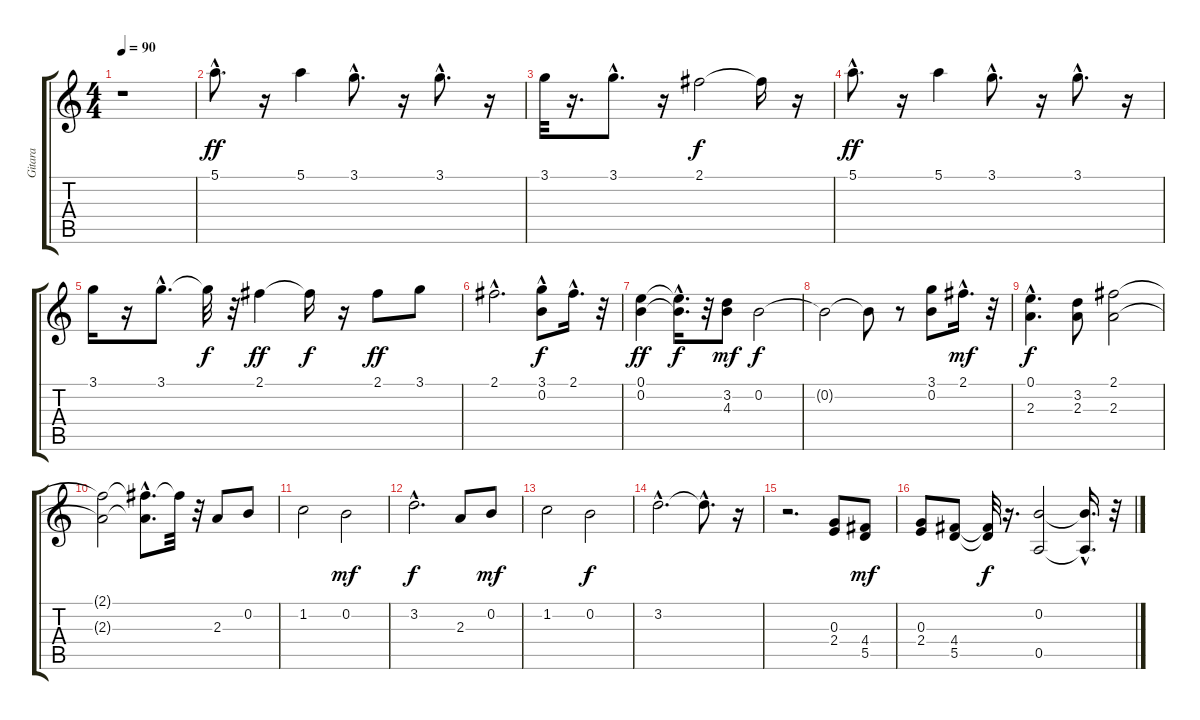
\track ("Gitara" "Gitara") {instrument overdrivenguitar}
\staff {score tabs}
\tuning (E4 B3 G3 D3 A2 E2) {hide}
\ts (4 4)
\tempo 90
\clef g2
\ks c
r.1{dy ff instrument overdrivenguitar} |
5.1{hac}.8{d} r.16 5.1.4 3.1{hac}.8{d} r.16 3.1{hac}.8{d} r.16 |
3.1.32 r.16{d} 3.1{hac}.8{d} r.16 2.1.2{dy f} 2.1{t}.16 r.16 |
5.1{hac}.8{d dy ff} r.16 5.1.4 3.1{hac}.8{d} r.16 3.1{hac}.8{d} r.16 |
3.1.16 r.16 3.1{hac}.8{d} 3.1{t}.32{dy f} r.32 2.1.4{dy ff} 2.1{t}.16{dy f} r.16 2.1.8{dy ff} 3.1.8 |
2.1{hac}.2{d} (3.1 0.2{hac}).8{dy f} 2.1{hac}.16{d} r.32 |
(0.1 0.2).4{dy ff} (0.1{hac t} 0.2{t}).16{d dy f} r.32 (3.2 4.3).8{dy mf} 0.2.2{dy f} |
0.2{t}.2 0.2{t}.8 r.8 (3.1 0.2).8 2.1{hac}.16{d dy mf} r.32 |
(0.1{hac} 2.3).4{d dy f} (3.2 2.3).8 (2.1 2.3).2 |
(2.1{t} 2.3{t}).2 (2.1{hac t} 2.3{hac t}).8{d} 2.1{t}.32 r.32 2.3.8 0.2.8 |
1.2.2 0.2.2{dy mf} |
3.2{hac}.2{d dy f} 2.3.8 0.2.8{dy mf} |
1.2.2 0.2.2{dy f} |
3.2{hac}.2{d} 3.2{hac t}.8{d} r.16 |
r.2{d} (0.3 2.4).8 (4.4 5.5).8{dy mf} |
(0.3 2.4).8 (4.4 5.5).8 (4.4{t} 5.5{t}).32{dy f} r.16{d} (0.2 0.5).2 (0.2{hac t} 0.5{hac t}).16{d} r.32
